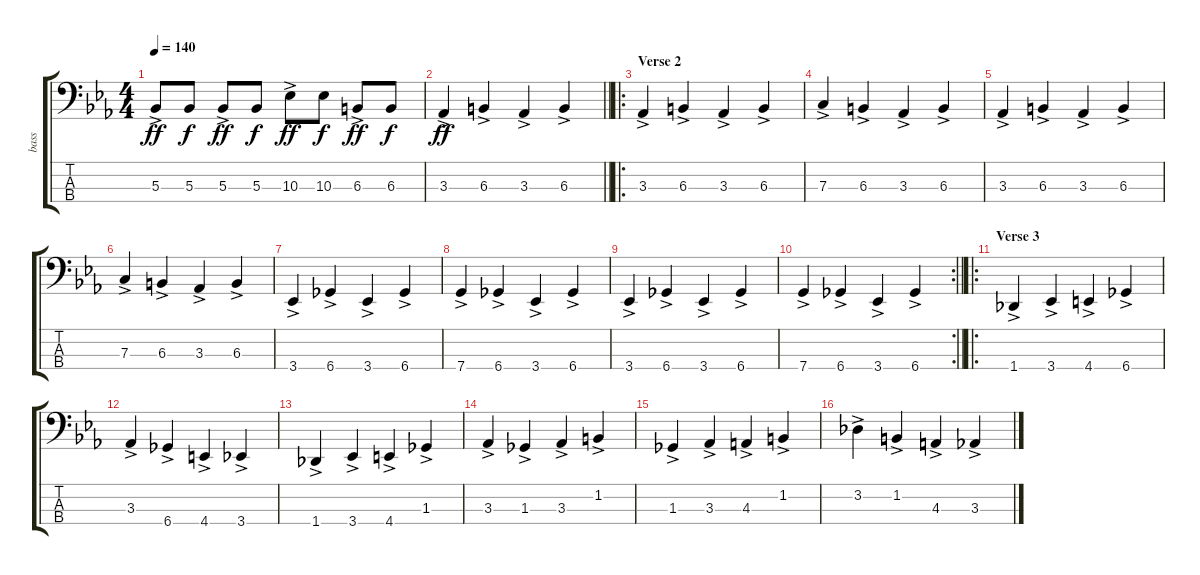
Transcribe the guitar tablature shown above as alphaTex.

\track ("bass" "bass") {instrument electricbassfinger}
\staff {score tabs}
\tuning (Eb2 Bb1 F1 C1) {hide}
\ts (4 4)
\tempo 140
\clef f4
\ks cminor
5.3{ac}.8{dy ff} 5.3.8{dy f} 5.3{ac}.8{dy ff} 5.3.8{dy f} 10.3{ac}.8{dy ff} 10.3.8{dy f} 6.3{ac}.8{dy ff} 6.3.8{dy f} |
\barLineRight lightlight
3.3{ac}.4{dy ff instrument slapbass1} 6.3{ac}.4 3.3{ac}.4 6.3{ac}.4 |
\ro
\section ("" "Verse 2")
3.3{ac}.4{instrument electricbassfinger} 6.3{ac}.4 3.3{ac}.4 6.3{ac}.4 |
7.3{ac}.4 6.3{ac}.4 3.3{ac}.4 6.3{ac}.4 |
3.3{ac}.4 6.3{ac}.4 3.3{ac}.4 6.3{ac}.4 |
7.3{ac}.4 6.3{ac}.4 3.3{ac}.4 6.3{ac}.4 |
3.4{ac}.4 6.4{ac}.4 3.4{ac}.4 6.4{ac}.4 |
7.4{ac}.4 6.4{ac}.4 3.4{ac}.4 6.4{ac}.4 |
3.4{ac}.4 6.4{ac}.4 3.4{ac}.4 6.4{ac}.4 |
\rc 2
\barLineRight lightlight
7.4{ac}.4 6.4{ac}.4 3.4{ac}.4 6.4{ac}.4 |
\ro
\section ("" "Verse 3")
1.4{ac}.4 3.4{ac}.4 4.4{ac}.4 6.4{ac}.4 |
3.3{ac}.4 6.4{ac}.4 4.4{ac}.4 3.4{ac}.4 |
1.4{ac}.4 3.4{ac}.4 4.4{ac}.4 1.3{ac}.4 |
3.3{ac}.4 1.3{ac}.4 3.3{ac}.4 1.2{ac}.4 |
1.3{ac}.4 3.3{ac}.4 4.3{ac}.4 1.2{ac}.4 |
3.2{ac}.4 1.2{ac}.4 4.3{ac}.4 3.3{ac}.4
